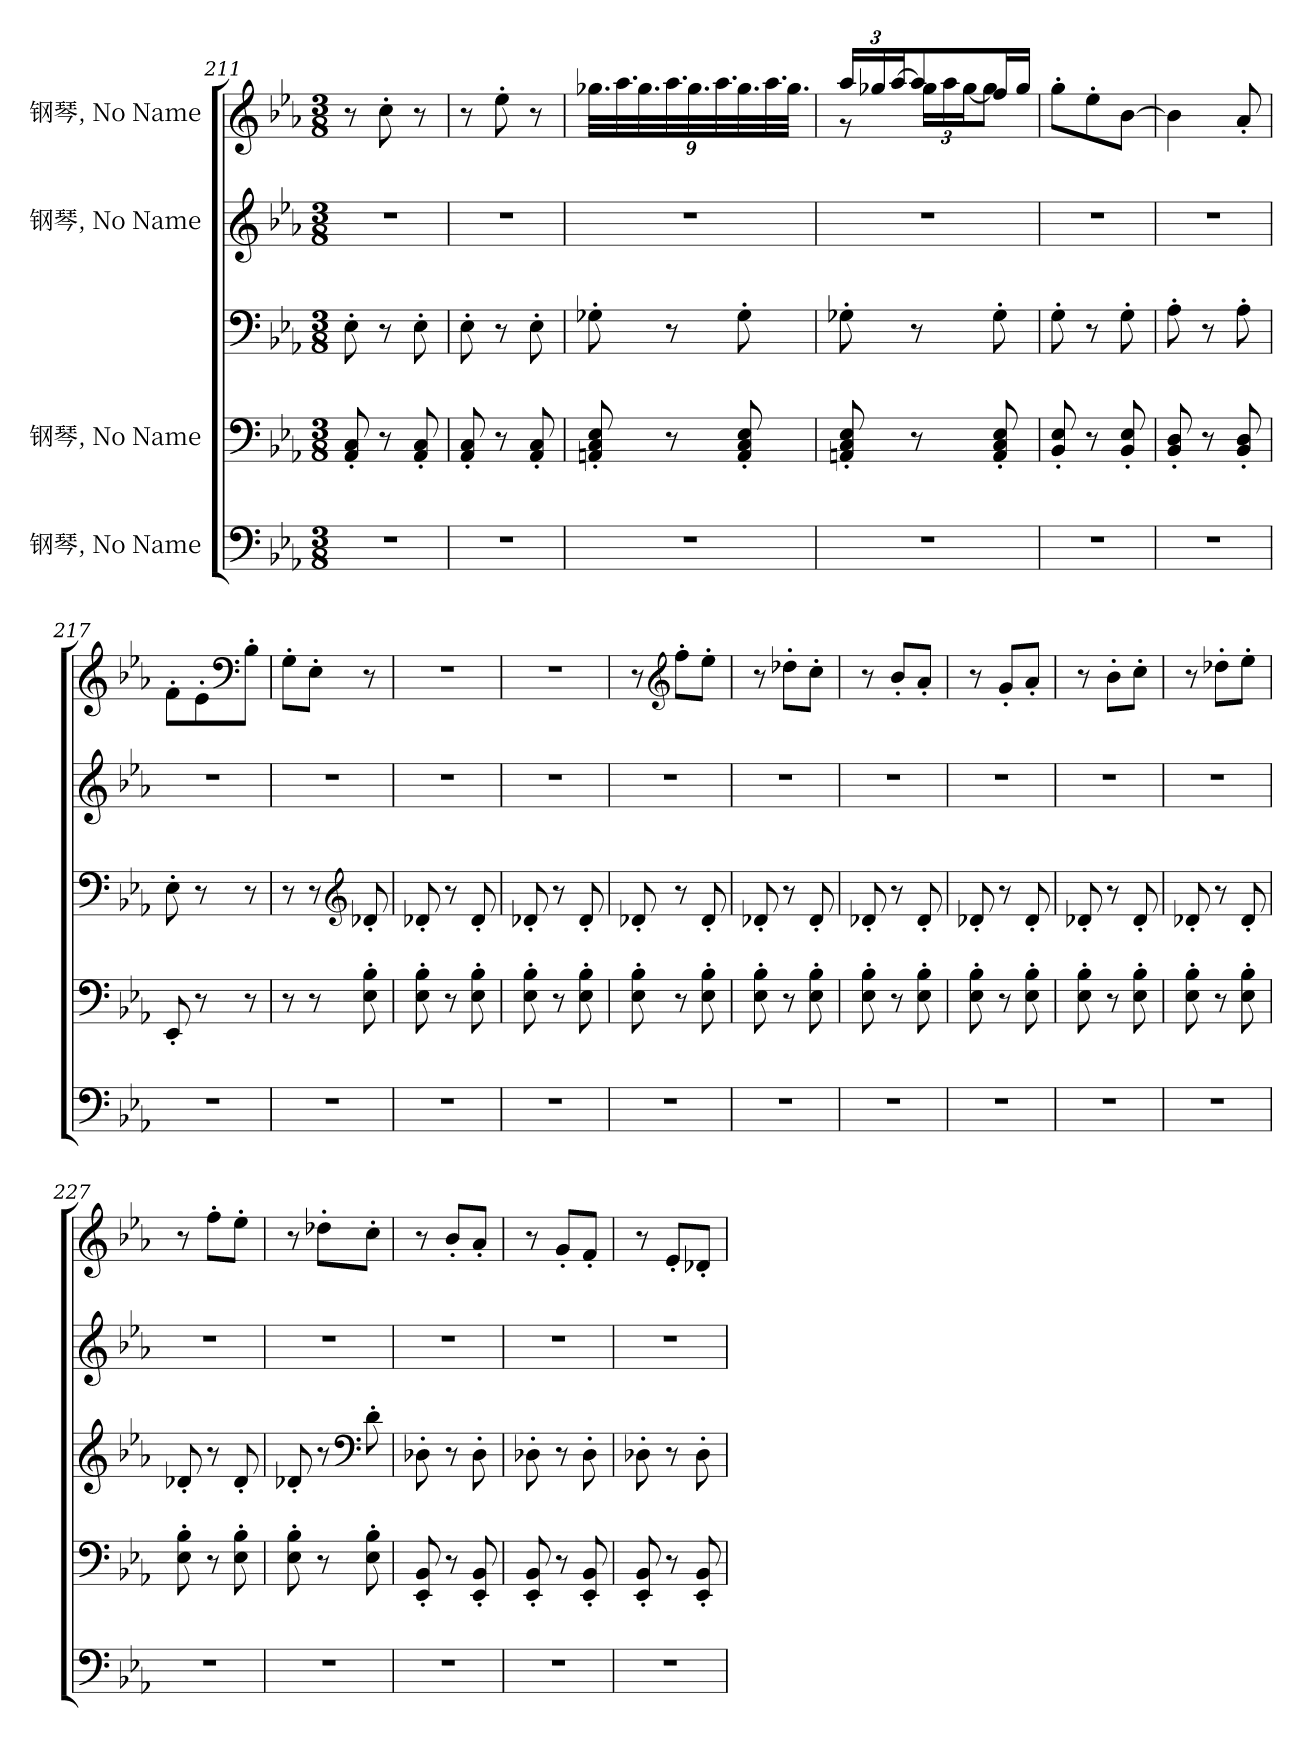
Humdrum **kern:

**kern	**kern	**kern	**kern	**kern
*part4	*part3	*part3	*part2	*part1
*staff5	*staff4	*staff3	*staff2	*staff1
*I"钢琴, No Name	*I"钢琴, No Name	*	*I"钢琴, No Name	*I"钢琴, No Name
*clefF4	*clefF4	*clefF4	*clefG2	*clefG2
*k[b-e-a-]	*k[b-e-a-]	*k[b-e-a-]	*k[b-e-a-]	*k[b-e-a-]
*M3/8	*M3/8	*M3/8	*M3/8	*M3/8
=211	=211	=211	=211	=211
4.r	8AA-/' 8C/'	8E-'\	4.r	8r
.	8r	8r	.	8cc'\
.	8AA-/' 8C/'	8E-'\	.	8r
=212	=212	=212	=212	=212
4.r	8AA-/' 8C/'	8E-'\	4.r	8r
.	8r	8r	.	8ee-'\
.	8AA-/' 8C/'	8E-'\	.	8r
=213	=213	=213	=213	=213
*	*	*	*	*Xbrackettup
*	*	*	*	*MM199
4.r	8AAn/' 8C/' 8E-/'	8G-X'\	4.r	36.gg-X\LLL
.	.	.	.	36.aa-\
.	.	.	.	36.gg-\
.	8r	8r	.	36.aa-\
.	.	.	.	36.gg-\
.	.	.	.	36.aa-\
.	8AA/' 8C/' 8E-/'	8G-'\	.	36.gg-\
.	.	.	.	36.aa-\
.	.	.	.	36.gg-\JJJ
!!LO:PB:g=z
=214	=214	=214	=214	=214
*	*	*	*	*^
4.r	8AAn/' 8C/' 8E-/'	8G-X'\	4.r	24aa-/LL	8r
.	.	.	.	24gg-X/	.
.	.	.	.	[24aa-/J	.
.	8r	8r	.	8aa-/]	24gg-\LL
.	.	.	.	.	24aa-\
.	.	.	.	.	[24gg-\J
*	*	*	*	*MM197	*
.	8AA/' 8C/' 8E-/'	8G-'\	.	16ff/L	8gg-\J]
*	*	*	*	*MM196	*
.	.	.	.	16gg-/JJ	.
*	*	*	*	*v	*v
=215	=215	=215	=215	=215
4.r	8BB-/' 8E-/'	8G'\	4.r	8gg'\L
.	8r	8r	.	8ee-'\
.	8BB-/' 8E-/'	8G'\	.	[8b-\J
=216	=216	=216	=216	=216
4.r	8BB-/' 8D/'	8A-'\	4.r	4b-\]
.	8r	8r	.	.
.	8BB-/' 8D/'	8A-'\	.	8a-'/
=217	=217	=217	=217	=217
4.r	8EE-'/	8E-'\	4.r	8f'\L
.	8r	8r	.	8e-'\
*	*	*	*	*clefF4
.	8r	8r	.	8B-'\J
=218	=218	=218	=218	=218
4.r	8r	8r	4.r	8G'\L
.	8r	8r	.	8E-'\J
*	*	*clefG2	*	*
*	*	*	*	*MM199
.	8E-\' 8B-\'	8d-X'/	.	8r
=219	=219	=219	=219	=219
4.r	8E-\' 8B-\'	8d-X'/	4.r	4.r
.	8r	8r	.	.
.	8E-\' 8B-\'	8d-'/	.	.
!!LO:LB:g=z
=220	=220	=220	=220	=220
4.r	8E-\' 8B-\'	8d-X'/	4.r	4.r
.	8r	8r	.	.
.	8E-\' 8B-\'	8d-'/	.	.
=221	=221	=221	=221	=221
*	*	*	*	*MM199
4.r	8E-\' 8B-\'	8d-X'/	4.r	8r
*	*	*	*	*clefG2
.	8r	8r	.	8ff'\L
.	8E-\' 8B-\'	8d-'/	.	8ee-'\J
=222	=222	=222	=222	=222
4.r	8E-\' 8B-\'	8d-X'/	4.r	8r
.	8r	8r	.	8dd-X'\L
.	8E-\' 8B-\'	8d-'/	.	8cc'\J
=223	=223	=223	=223	=223
4.r	8E-\' 8B-\'	8d-X'/	4.r	8r
.	8r	8r	.	8b-'/L
.	8E-\' 8B-\'	8d-'/	.	8a-'/J
=224	=224	=224	=224	=224
4.r	8E-\' 8B-\'	8d-X'/	4.r	8r
.	8r	8r	.	8g'/L
.	8E-\' 8B-\'	8d-'/	.	8a-'/J
=225	=225	=225	=225	=225
4.r	8E-\' 8B-\'	8d-X'/	4.r	8r
.	8r	8r	.	8b-'\L
.	8E-\' 8B-\'	8d-'/	.	8cc'\J
=226	=226	=226	=226	=226
4.r	8E-\' 8B-\'	8d-X'/	4.r	8r
.	8r	8r	.	8dd-X'\L
.	8E-\' 8B-\'	8d-'/	.	8ee-'\J
!!LO:PB:g=z
=227	=227	=227	=227	=227
*	*	*	*	*MM199
4.r	8E-\' 8B-\'	8d-X'/	4.r	8r
.	8r	8r	.	8ff'\L
.	8E-\' 8B-\'	8d-'/	.	8ee-'\J
=228	=228	=228	=228	=228
4.r	8E-\' 8B-\'	8d-X'/	4.r	8r
.	8r	8r	.	8dd-X'\L
*	*	*clefF4	*	*
.	8E-\' 8B-\'	8d-'\	.	8cc'\J
=229	=229	=229	=229	=229
4.r	8EE-/' 8BB-/'	8D-X'\	4.r	8r
.	8r	8r	.	8b-'/L
.	8EE-/' 8BB-/'	8D-'\	.	8a-'/J
=230	=230	=230	=230	=230
4.r	8EE-/' 8BB-/'	8D-X'\	4.r	8r
.	8r	8r	.	8g'/L
.	8EE-/' 8BB-/'	8D-'\	.	8f'/J
=231	=231	=231	=231	=231
4.r	8EE-/' 8BB-/'	8D-X'\	4.r	8r
.	8r	8r	.	8e-'/L
.	8EE-/' 8BB-/'	8D-'\	.	8d-X'/J
=	=	=	=	=
*-	*-	*-	*-	*-
